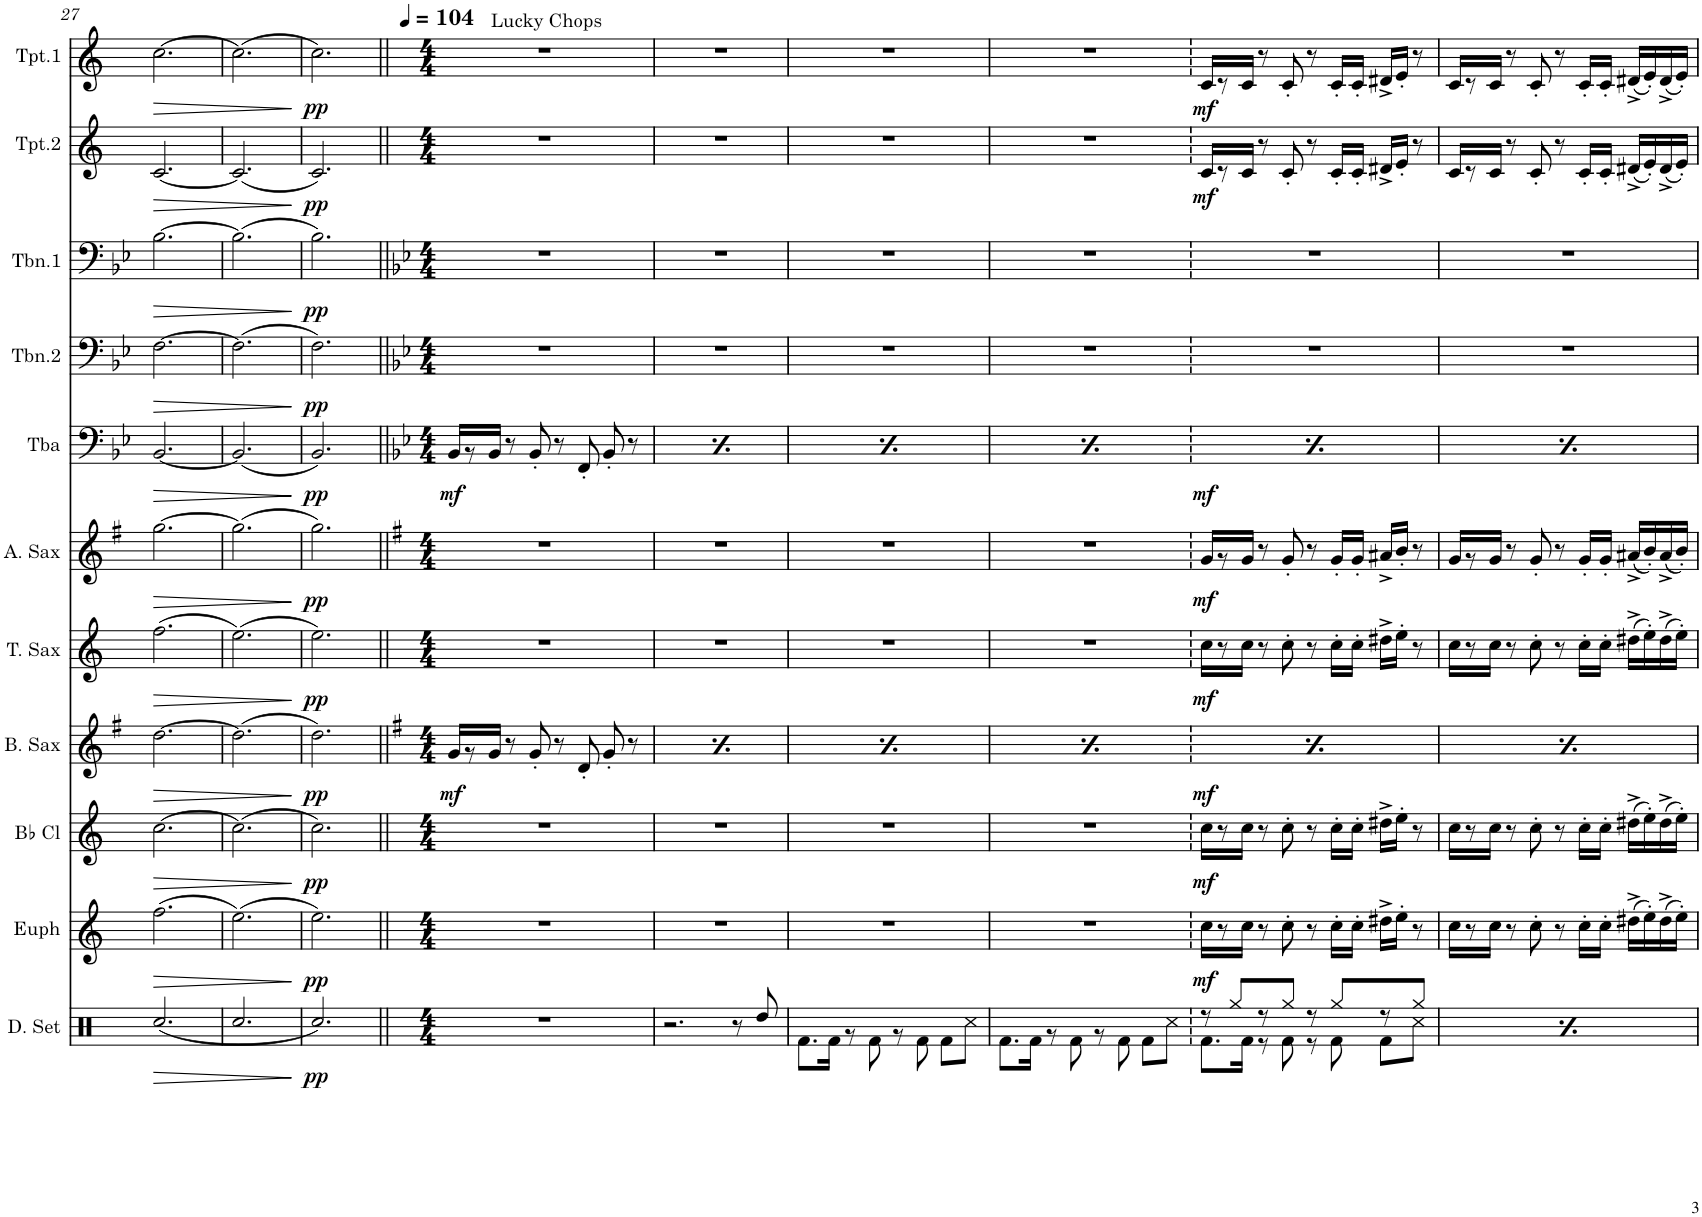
**kern	**dynam	**kern	**dynam	**kern	**dynam	**kern	**dynam	**kern	**dynam	**kern	**dynam	**kern	**dynam	**kern	**dynam	**kern	**dynam	**kern	**dynam	**kern	**dynam
*part11	*part11	*part10	*part10	*part9	*part9	*part8	*part8	*part7	*part7	*part6	*part6	*part5	*part5	*part4	*part4	*part3	*part3	*part2	*part2	*part1	*part1
*staff11	*staff11	*staff10	*staff10	*staff9	*staff9	*staff8	*staff8	*staff7	*staff7	*staff6	*staff6	*staff5	*staff5	*staff4	*staff4	*staff3	*staff3	*staff2	*staff2	*staff1	*staff1
*I"Drumset	*	*I"Euphonium	*	*I"Bb Clarinet	*	*I"Baritone Sax	*	*I"Tenor Sax	*	*I"Alto Sax	*	*I"Tuba	*	*I"Trombone 2	*	*I"Trombone 1	*	*I"Bb Trumpet 2	*	*I"Bb Trumpet 1	*
*I'D. Set	*	*I'Euph	*	*I'Bb Cl	*	*I'B. Sax	*	*I'T. Sax	*	*I'A. Sax	*	*I'Tba	*	*I'Tbn.2	*	*I'Tbn.1	*	*I'Tpt.2	*	*I'Tpt.1	*
!!LO:PB:g=z
*clefX	*	*clefG2	*	*clefG2	*	*clefG2	*	*clefG2	*	*clefG2	*	*clefF4	*	*clefF4	*	*clefF4	*	*clefG2	*	*clefG2	*
*	*	*Trd8c14	*	*Trd1c2	*	*Trd12c21	*	*Trd8c14	*	*Trd5c9	*	*	*	*	*	*	*	*Trd1c2	*	*Trd1c2	*
*k[]	*	*k[]	*	*k[]	*	*k[f#]	*	*k[]	*	*k[f#]	*	*k[b-e-]	*	*k[b-e-]	*	*k[b-e-]	*	*k[]	*	*k[]	*
*M3/4	*	*M3/4	*	*M3/4	*	*M3/4	*	*M3/4	*	*M3/4	*	*M3/4	*	*M3/4	*	*M3/4	*	*M3/4	*	*M3/4	*
=27	=27	=27	=27	=27	=27	=27	=27	=27	=27	=27	=27	=27	=27	=27	=27	=27	=27	=27	=27	=27	=27
!	!LO:HP:b	!	!LO:HP:b	!	!LO:HP:b	!	!LO:HP:b	!	!LO:HP:b	!	!LO:HP:b	!	!LO:HP:b	!	!LO:HP:b	!	!LO:HP:b	!	!LO:HP:b	!	!LO:HP:b
(2.Rcc/	>	(2.ff\	>	[2.cc\	>	[2.dd\	>	(2.ff\	>	[2.gg\	>	[2.BB-/	>	[2.F\	>	[2.B-\	>	[2.c/	>	[2.cc\	>
=28	=28	=28	=28	=28	=28	=28	=28	=28	=28	=28	=28	=28	=28	=28	=28	=28	=28	=28	=28	=28	=28
2.Rcc/	.	(2.ee\)	.	(2.cc\]	.	(2.dd\]	.	(2.ee\)	.	(2.gg\]	.	(2.BB-/]	.	(2.F\]	.	(2.B-\]	.	(2.c/]	.	(2.cc\]	.
.	]	.	]	.	]	.	]	.	]	.	]	.	]	.	]	.	]	.	]	.	]
=29	=29	=29	=29	=29	=29	=29	=29	=29	=29	=29	=29	=29	=29	=29	=29	=29	=29	=29	=29	=29	=29
!	!LO:DY:b	!	!LO:DY:b	!	!LO:DY:b	!	!LO:DY:b	!	!LO:DY:b	!	!LO:DY:b	!	!LO:DY:b	!	!LO:DY:b	!	!LO:DY:b	!	!LO:DY:b	!	!LO:DY:b
2.Rcc/)	pp	2.ee\)	pp	2.cc\)	pp	2.dd\)	pp	2.ee\)	pp	2.gg\)	pp	2.BB-/)	pp	2.F\)	pp	2.B-\)	pp	2.c/)	pp	2.cc\)	pp
=30||	=30||	=30||	=30||	=30||	=30||	=30||	=30||	=30||	=30||	=30||	=30||	=30||	=30||	=30||	=30||	=30||	=30||	=30||	=30||	=30||	=30||
*	*	*k[]	*	*k[]	*	*k[f#]	*	*k[]	*	*k[f#]	*	*k[b-e-]	*	*k[b-e-]	*	*k[b-e-]	*	*k[]	*	*k[]	*
*M4/4	*	*M4/4	*	*M4/4	*	*M4/4	*	*M4/4	*	*M4/4	*	*M4/4	*	*M4/4	*	*M4/4	*	*M4/4	*	*M4/4	*
*	*	*	*	*	*	*	*	*	*	*	*	*	*	*	*	*	*	*	*	*MM104	*
!	!	!	!	!	!	!	!	!	!	!	!	!	!	!	!	!	!	!	!	!LO:TX:a:t=Lucky Chops	!
!	!	!	!	!	!	!	!LO:DY:b	!	!	!	!	!	!LO:DY:b	!	!	!	!	!	!	!	!
1r	.	1r	.	1r	.	16g/KL	mf	1r	.	1r	.	16BB-/KL	mf	1r	.	1r	.	1r	.	1r	.
.	.	.	.	.	.	8r	.	.	.	.	.	8r	.	.	.	.	.	.	.	.	.
.	.	.	.	.	.	16g/Jk	.	.	.	.	.	16BB-/Jk	.	.	.	.	.	.	.	.	.
.	.	.	.	.	.	8r	.	.	.	.	.	8r	.	.	.	.	.	.	.	.	.
.	.	.	.	.	.	8g'/	.	.	.	.	.	8BB-'/	.	.	.	.	.	.	.	.	.
.	.	.	.	.	.	8r	.	.	.	.	.	8r	.	.	.	.	.	.	.	.	.
.	.	.	.	.	.	8d'/	.	.	.	.	.	8FF'/	.	.	.	.	.	.	.	.	.
.	.	.	.	.	.	8g'/	.	.	.	.	.	8BB-'/	.	.	.	.	.	.	.	.	.
.	.	.	.	.	.	8r	.	.	.	.	.	8r	.	.	.	.	.	.	.	.	.
=31	=31	=31	=31	=31	=31	=31	=31	=31	=31	=31	=31	=31	=31	=31	=31	=31	=31	=31	=31	=31	=31
!	!	!	!	!	!	!	!LO:DY:b	!	!	!	!	!	!LO:DY:b	!	!	!	!	!	!	!	!
2.r	.	1r	.	1r	.	16g/KL	mf	1r	.	1r	.	16BB-/KL	mf	1r	.	1r	.	1r	.	1r	.
.	.	.	.	.	.	8r	.	.	.	.	.	8r	.	.	.	.	.	.	.	.	.
.	.	.	.	.	.	16g/Jk	.	.	.	.	.	16BB-/Jk	.	.	.	.	.	.	.	.	.
.	.	.	.	.	.	8r	.	.	.	.	.	8r	.	.	.	.	.	.	.	.	.
.	.	.	.	.	.	8g'/	.	.	.	.	.	8BB-'/	.	.	.	.	.	.	.	.	.
.	.	.	.	.	.	8r	.	.	.	.	.	8r	.	.	.	.	.	.	.	.	.
.	.	.	.	.	.	8d'/	.	.	.	.	.	8FF'/	.	.	.	.	.	.	.	.	.
8r	.	.	.	.	.	8g'/	.	.	.	.	.	8BB-'/	.	.	.	.	.	.	.	.	.
8Rdd/	.	.	.	.	.	8r	.	.	.	.	.	8r	.	.	.	.	.	.	.	.	.
=32	=32	=32	=32	=32	=32	=32	=32	=32	=32	=32	=32	=32	=32	=32	=32	=32	=32	=32	=32	=32	=32
*^	*	*	*	*	*	*	*	*	*	*	*	*	*	*	*	*	*	*	*	*	*
!	!	!	!	!	!	!	!	!LO:DY:b	!	!	!	!	!	!LO:DY:b	!	!	!	!	!	!	!	!
1ryy	8.Rf\L	.	1r	.	1r	.	16g/KL	mf	1r	.	1r	.	16BB-/KL	mf	1r	.	1r	.	1r	.	1r	.
.	.	.	.	.	.	.	8r	.	.	.	.	.	8r	.	.	.	.	.	.	.	.	.
.	16Rf\Jk	.	.	.	.	.	16g/Jk	.	.	.	.	.	16BB-/Jk	.	.	.	.	.	.	.	.	.
.	8r	.	.	.	.	.	8r	.	.	.	.	.	8r	.	.	.	.	.	.	.	.	.
.	8Rf\	.	.	.	.	.	8g'/	.	.	.	.	.	8BB-'/	.	.	.	.	.	.	.	.	.
.	8r	.	.	.	.	.	8r	.	.	.	.	.	8r	.	.	.	.	.	.	.	.	.
.	8Rf\	.	.	.	.	.	8d'/	.	.	.	.	.	8FF'/	.	.	.	.	.	.	.	.	.
.	8Rf\L	.	.	.	.	.	8g'/	.	.	.	.	.	8BB-'/	.	.	.	.	.	.	.	.	.
.	8Rcc\J	.	.	.	.	.	8r	.	.	.	.	.	8r	.	.	.	.	.	.	.	.	.
=33	=33	=33	=33	=33	=33	=33	=33	=33	=33	=33	=33	=33	=33	=33	=33	=33	=33	=33	=33	=33	=33	=33
!	!	!	!	!	!	!	!	!LO:DY:b	!	!	!	!	!	!LO:DY:b	!	!	!	!	!	!	!	!
1ryy	8.Rf\L	.	1r	.	1r	.	16g/KL	mf	1r	.	1r	.	16BB-/KL	mf	1r	.	1r	.	1r	.	1r	.
.	.	.	.	.	.	.	8r	.	.	.	.	.	8r	.	.	.	.	.	.	.	.	.
.	16Rf\Jk	.	.	.	.	.	16g/Jk	.	.	.	.	.	16BB-/Jk	.	.	.	.	.	.	.	.	.
.	8r	.	.	.	.	.	8r	.	.	.	.	.	8r	.	.	.	.	.	.	.	.	.
.	8Rf\	.	.	.	.	.	8g'/	.	.	.	.	.	8BB-'/	.	.	.	.	.	.	.	.	.
.	8r	.	.	.	.	.	8r	.	.	.	.	.	8r	.	.	.	.	.	.	.	.	.
.	8Rf\	.	.	.	.	.	8d'/	.	.	.	.	.	8FF'/	.	.	.	.	.	.	.	.	.
.	8Rf\L	.	.	.	.	.	8g'/	.	.	.	.	.	8BB-'/	.	.	.	.	.	.	.	.	.
.	8Rcc\J	.	.	.	.	.	8r	.	.	.	.	.	8r	.	.	.	.	.	.	.	.	.
=34	=34	=34	=34	=34	=34	=34	=34	=34	=34	=34	=34	=34	=34	=34	=34	=34	=34	=34	=34	=34	=34	=34
!	!	!	!	!LO:DY:b	!	!LO:DY:b	!	!LO:DY:b	!	!LO:DY:b	!	!LO:DY:b	!	!LO:DY:b	!	!	!	!	!	!LO:DY:b	!	!LO:DY:b
8r	8.Rf\L	.	16cc\KL	mf	16cc\KL	mf	16g/KL	mf	16cc\KL	mf	16g/KL	mf	16BB-/KL	mf	1r	.	1r	.	16c/KL	mf	16c/KL	mf
.	.	.	8r	.	8r	.	8r	.	8r	.	8r	.	8r	.	.	.	.	.	8r	.	8r	.
8Rgg/L	.	.	.	.	.	.	.	.	.	.	.	.	.	.	.	.	.	.	.	.	.	.
.	16Rf\Jk	.	16cc\Jk	.	16cc\Jk	.	16g/Jk	.	16cc\Jk	.	16g/Jk	.	16BB-/Jk	.	.	.	.	.	16c/Jk	.	16c/Jk	.
8r	8r	.	8r	.	8r	.	8r	.	8r	.	8r	.	8r	.	.	.	.	.	8r	.	8r	.
8Rgg/J	8Rf\	.	8cc'\	.	8cc'\	.	8g'/	.	8cc'\	.	8g'/	.	8BB-'/	.	.	.	.	.	8c'/	.	8c'/	.
8r	8r	.	8r	.	8r	.	8r	.	8r	.	8r	.	8r	.	.	.	.	.	8r	.	8r	.
8Rgg/L	8Rf\	.	16cc'\LL	.	16cc'\LL	.	8d'/	.	16cc'\LL	.	16g'/LL	.	8FF'/	.	.	.	.	.	16c'/LL	.	16c'/LL	.
.	.	.	16cc'\JJ	.	16cc'\JJ	.	.	.	16cc'\JJ	.	16g'/JJ	.	.	.	.	.	.	.	16c'/JJ	.	16c'/JJ	.
8r	8Rf\L	.	16dd#X^\LL	.	16dd#X^\LL	.	8g'/	.	16dd#X^\LL	.	16a#X^/LL	.	8BB-'/	.	.	.	.	.	16d#X^/LL	.	16d#X^/LL	.
.	.	.	16ee'\JJ	.	16ee'\JJ	.	.	.	16ee'\JJ	.	16b'/JJ	.	.	.	.	.	.	.	16e'/JJ	.	16e'/JJ	.
8Rgg/J	8Rcc\J	.	8r	.	8r	.	8r	.	8r	.	8r	.	8r	.	.	.	.	.	8r	.	8r	.
=35	=35	=35	=35	=35	=35	=35	=35	=35	=35	=35	=35	=35	=35	=35	=35	=35	=35	=35	=35	=35	=35	=35
!	!	!	!	!	!	!	!	!LO:DY:b	!	!	!	!	!	!LO:DY:b	!	!	!	!	!	!	!	!
8r	8.Rf\L	.	16cc\KL	.	16cc\KL	.	16g/KL	mf	16cc\KL	.	16g/KL	.	16BB-/KL	mf	1r	.	1r	.	16c/KL	.	16c/KL	.
.	.	.	8r	.	8r	.	8r	.	8r	.	8r	.	8r	.	.	.	.	.	8r	.	8r	.
8Rgg/L	.	.	.	.	.	.	.	.	.	.	.	.	.	.	.	.	.	.	.	.	.	.
.	16Rf\Jk	.	16cc\Jk	.	16cc\Jk	.	16g/Jk	.	16cc\Jk	.	16g/Jk	.	16BB-/Jk	.	.	.	.	.	16c/Jk	.	16c/Jk	.
8r	8r	.	8r	.	8r	.	8r	.	8r	.	8r	.	8r	.	.	.	.	.	8r	.	8r	.
8Rgg/J	8Rf\	.	8cc'\	.	8cc'\	.	8g'/	.	8cc'\	.	8g'/	.	8BB-'/	.	.	.	.	.	8c'/	.	8c'/	.
8r	8r	.	8r	.	8r	.	8r	.	8r	.	8r	.	8r	.	.	.	.	.	8r	.	8r	.
8Rgg/L	8Rf\	.	16cc'\LL	.	16cc'\LL	.	8d'/	.	16cc'\LL	.	16g'/LL	.	8FF'/	.	.	.	.	.	16c'/LL	.	16c'/LL	.
.	.	.	16cc'\JJ	.	16cc'\JJ	.	.	.	16cc'\JJ	.	16g'/JJ	.	.	.	.	.	.	.	16c'/JJ	.	16c'/JJ	.
8r	8Rf\L	.	(16dd#X^\LL	.	(16dd#X^\LL	.	8g'/	.	(16dd#X^\LL	.	(16a#X^/LL	.	8BB-'/	.	.	.	.	.	(16d#X^/LL	.	(16d#X^/LL	.
.	.	.	16ee'\)	.	16ee'\)	.	.	.	16ee'\)	.	16b'/)	.	.	.	.	.	.	.	16e'/)	.	16e'/)	.
8Rgg/J	8Rcc\J	.	(16dd#^\	.	(16dd#^\	.	8r	.	(16dd#^\	.	(16a#^/	.	8r	.	.	.	.	.	(16d#^/	.	(16d#^/	.
.	.	.	16ee'\JJ)	.	16ee'\JJ)	.	.	.	16ee'\JJ)	.	16b'/JJ)	.	.	.	.	.	.	.	16e'/JJ)	.	16e'/JJ)	.
*v	*v	*	*	*	*	*	*	*	*	*	*	*	*	*	*	*	*	*	*	*	*	*
=	=	=	=	=	=	=	=	=	=	=	=	=	=	=	=	=	=	=	=	=	=
*-	*-	*-	*-	*-	*-	*-	*-	*-	*-	*-	*-	*-	*-	*-	*-	*-	*-	*-	*-	*-	*-
